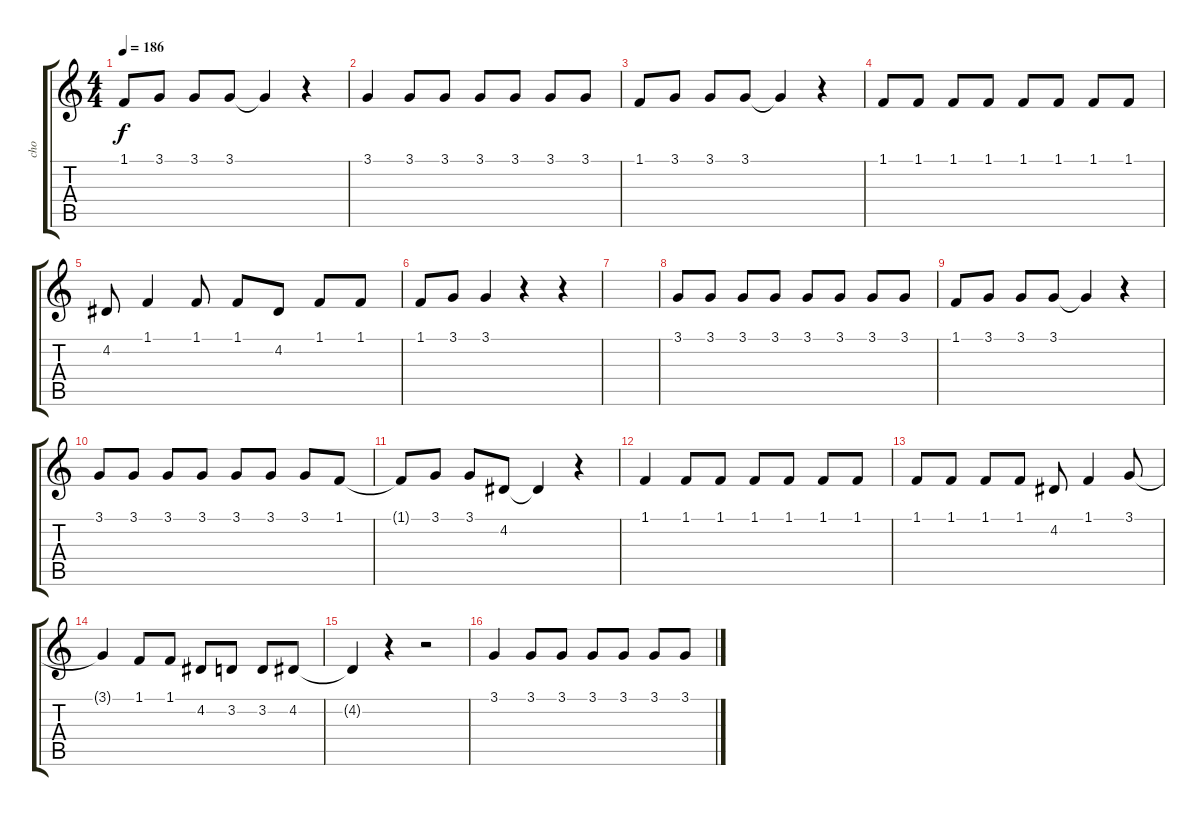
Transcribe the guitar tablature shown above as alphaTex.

\track ("cho" "cho") {instrument lead1square}
\staff {score tabs}
\tuning (E4 B3 G3 D3 A2 E2) {hide}
\ts (4 4)
\tempo 186
\clef g2
\ks c
1.1{t}.8{dy f} 3.1.8 3.1.8 3.1.8 3.1{t}.4 r.4 |
3.1.4 3.1.8 3.1.8 3.1.8 3.1.8 3.1.8 3.1.8 |
1.1.8 3.1.8 3.1.8 3.1.8 3.1{t}.4 r.4 |
1.1.8 1.1.8 1.1.8 1.1.8 1.1.8 1.1.8 1.1.8 1.1.8 |
4.2.8 1.1.4 1.1.8 1.1.8 4.2.8 1.1.8 1.1.8 |
1.1.8 3.1.8 3.1.4 r.4 r.4 |
|
3.1.8 3.1.8 3.1.8 3.1.8 3.1.8 3.1.8 3.1.8 3.1.8 |
1.1.8 3.1.8 3.1.8 3.1.8 3.1{t}.4 r.4 |
3.1.8 3.1.8 3.1.8 3.1.8 3.1.8 3.1.8 3.1.8 1.1.8 |
1.1{t}.8 3.1.8 3.1.8 4.2.8 4.2{t}.4 r.4 |
1.1.4 1.1.8 1.1.8 1.1.8 1.1.8 1.1.8 1.1.8 |
1.1.8 1.1.8 1.1.8 1.1.8 4.2.8 1.1.4 3.1.8 |
3.1{t}.4 1.1.8 1.1.8 4.2.8 3.2.8 3.2.8 4.2.8 |
4.2{t}.4 r.4 r.2 |
3.1.4 3.1.8 3.1.8 3.1.8 3.1.8 3.1.8 3.1.8
